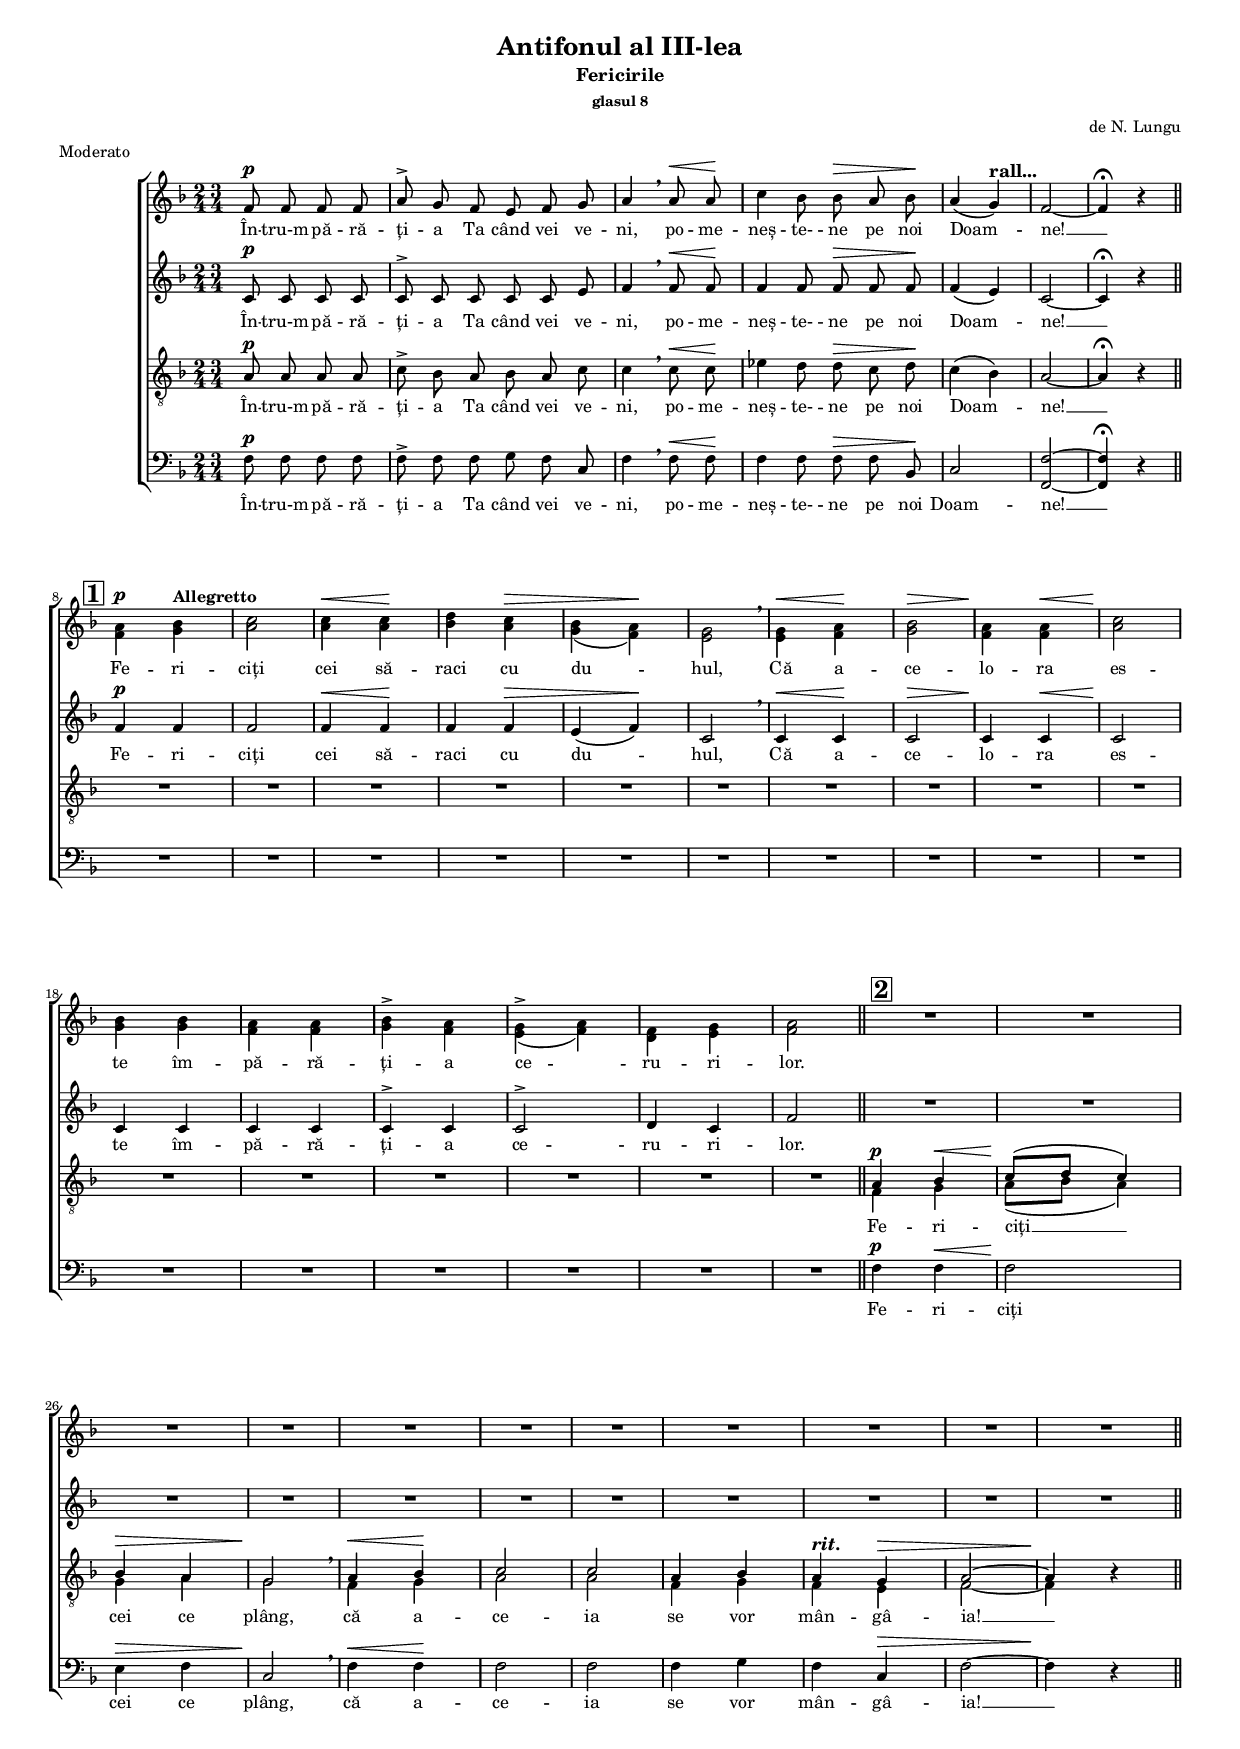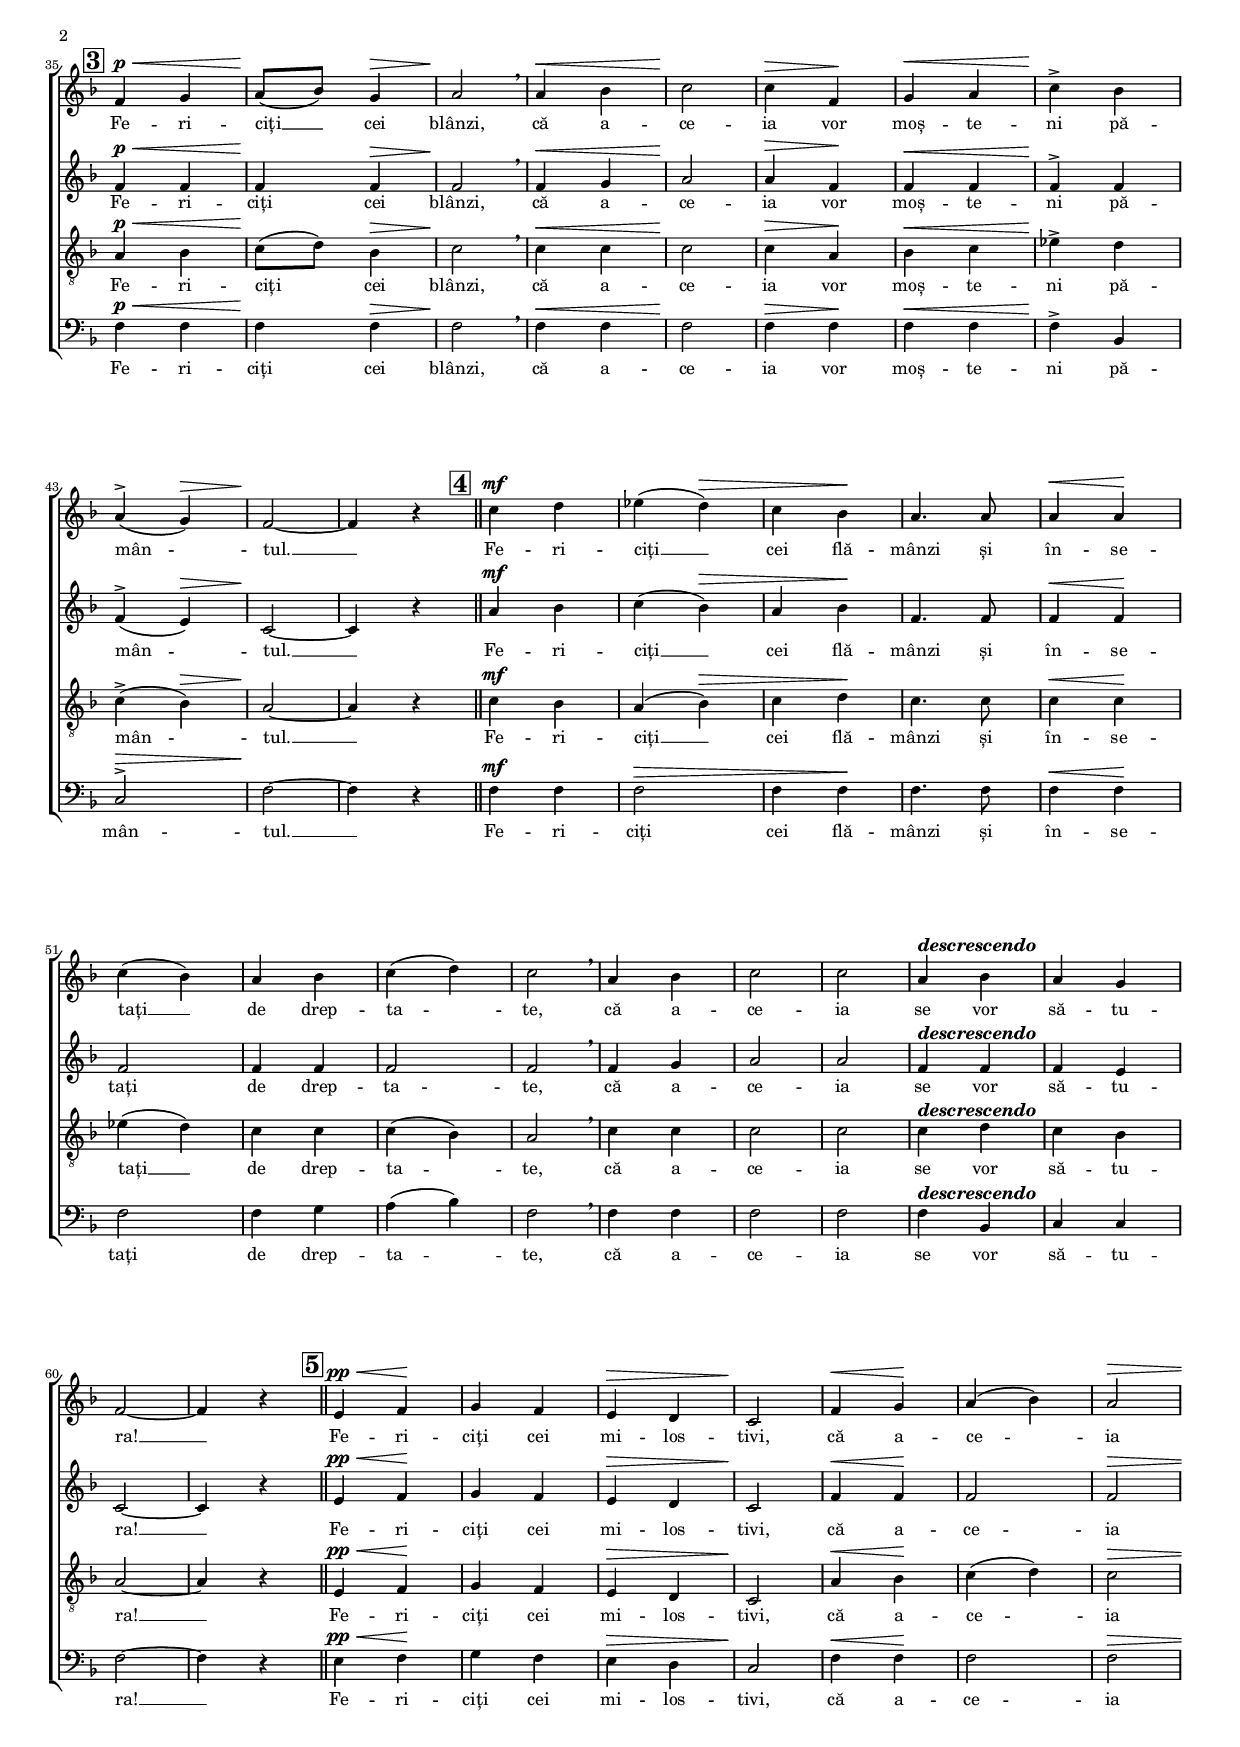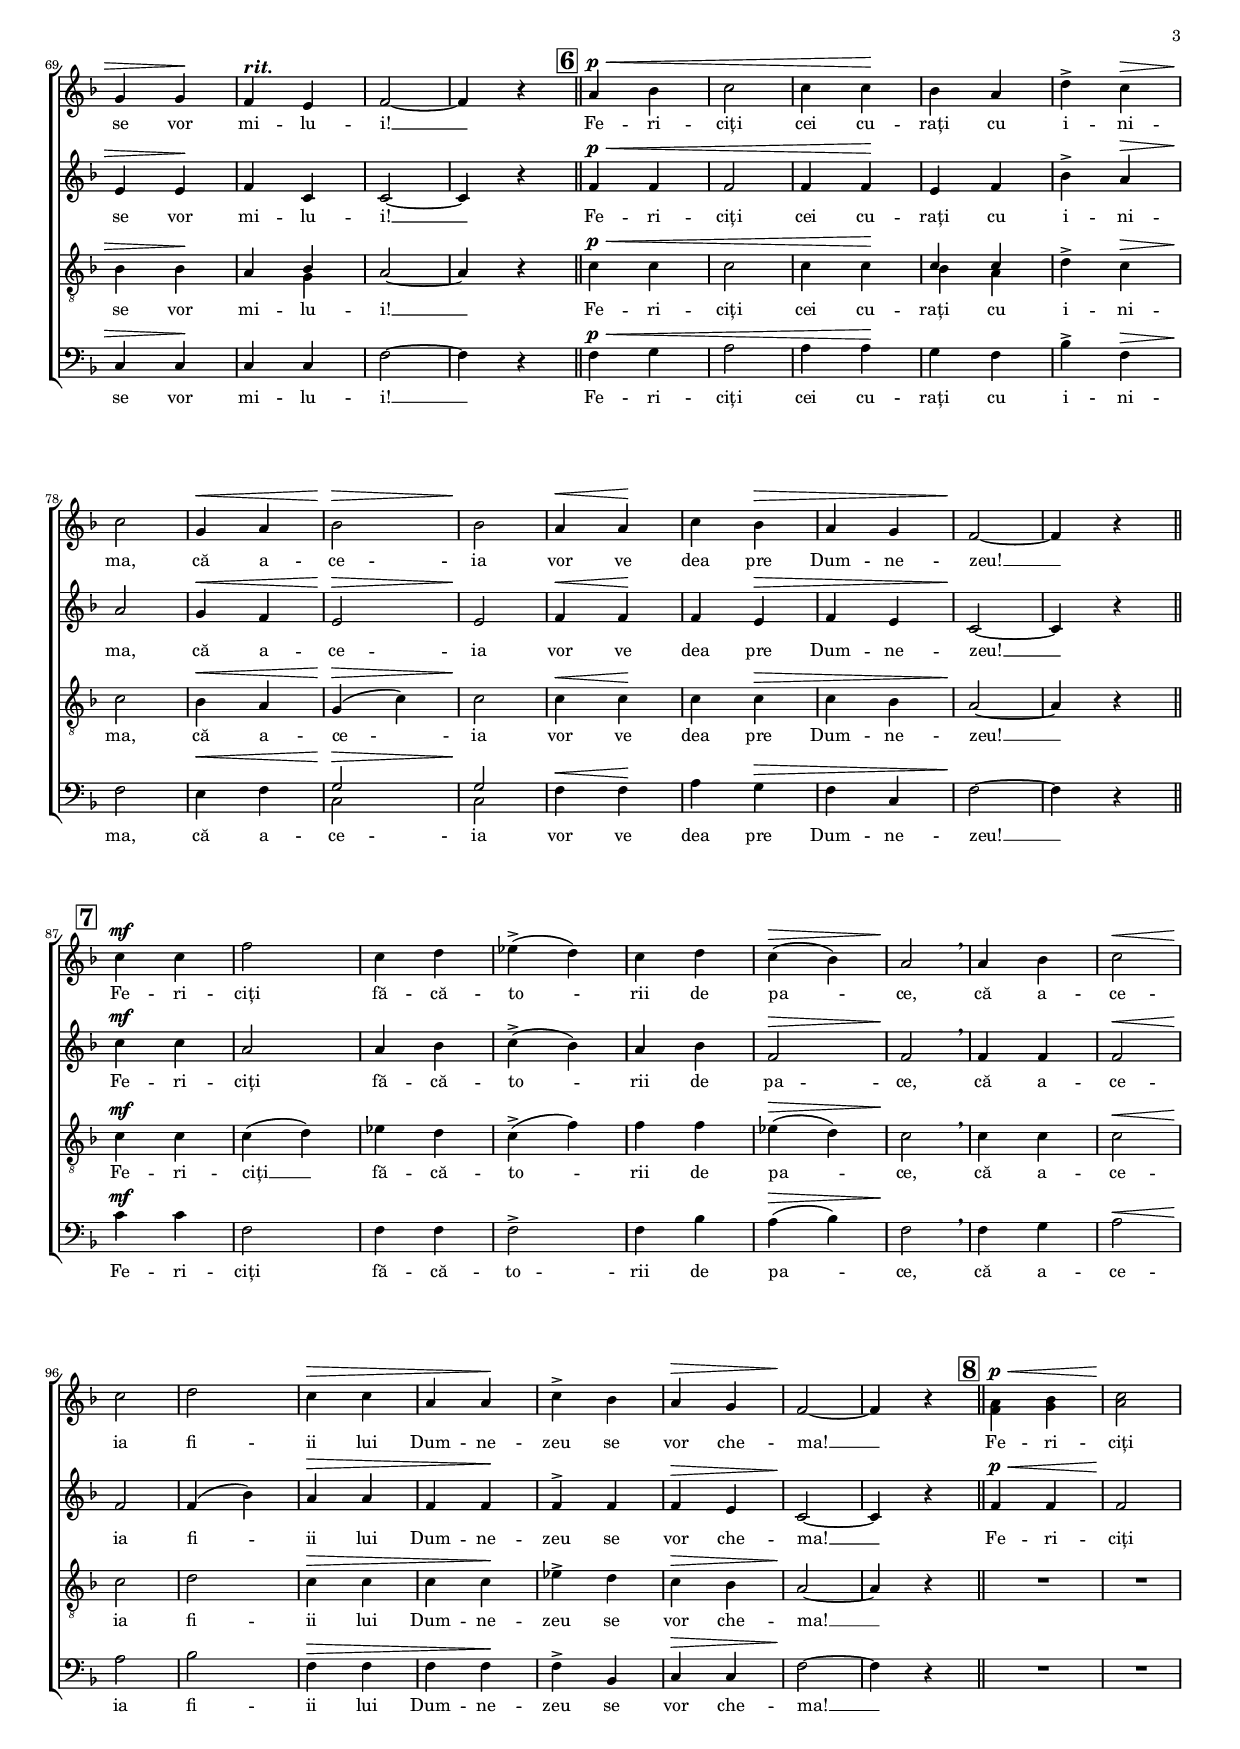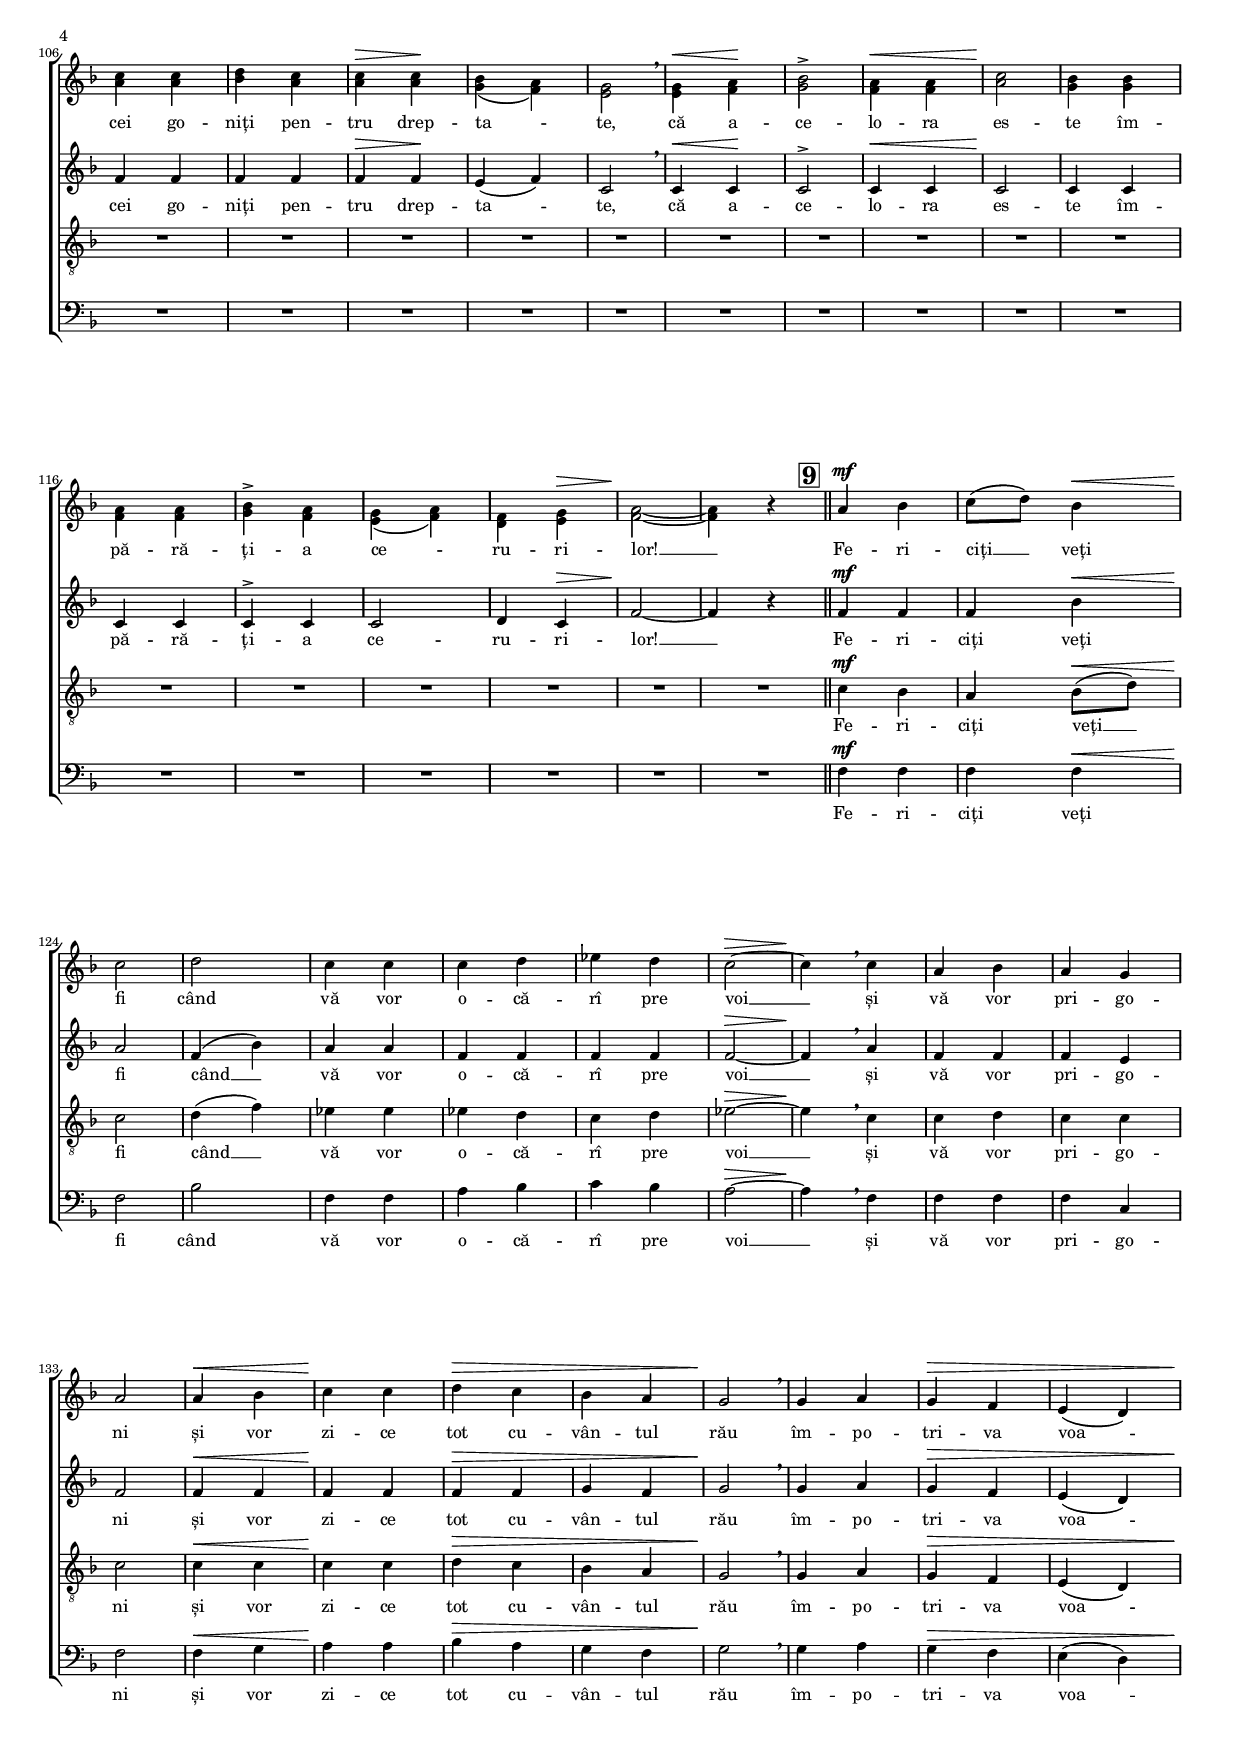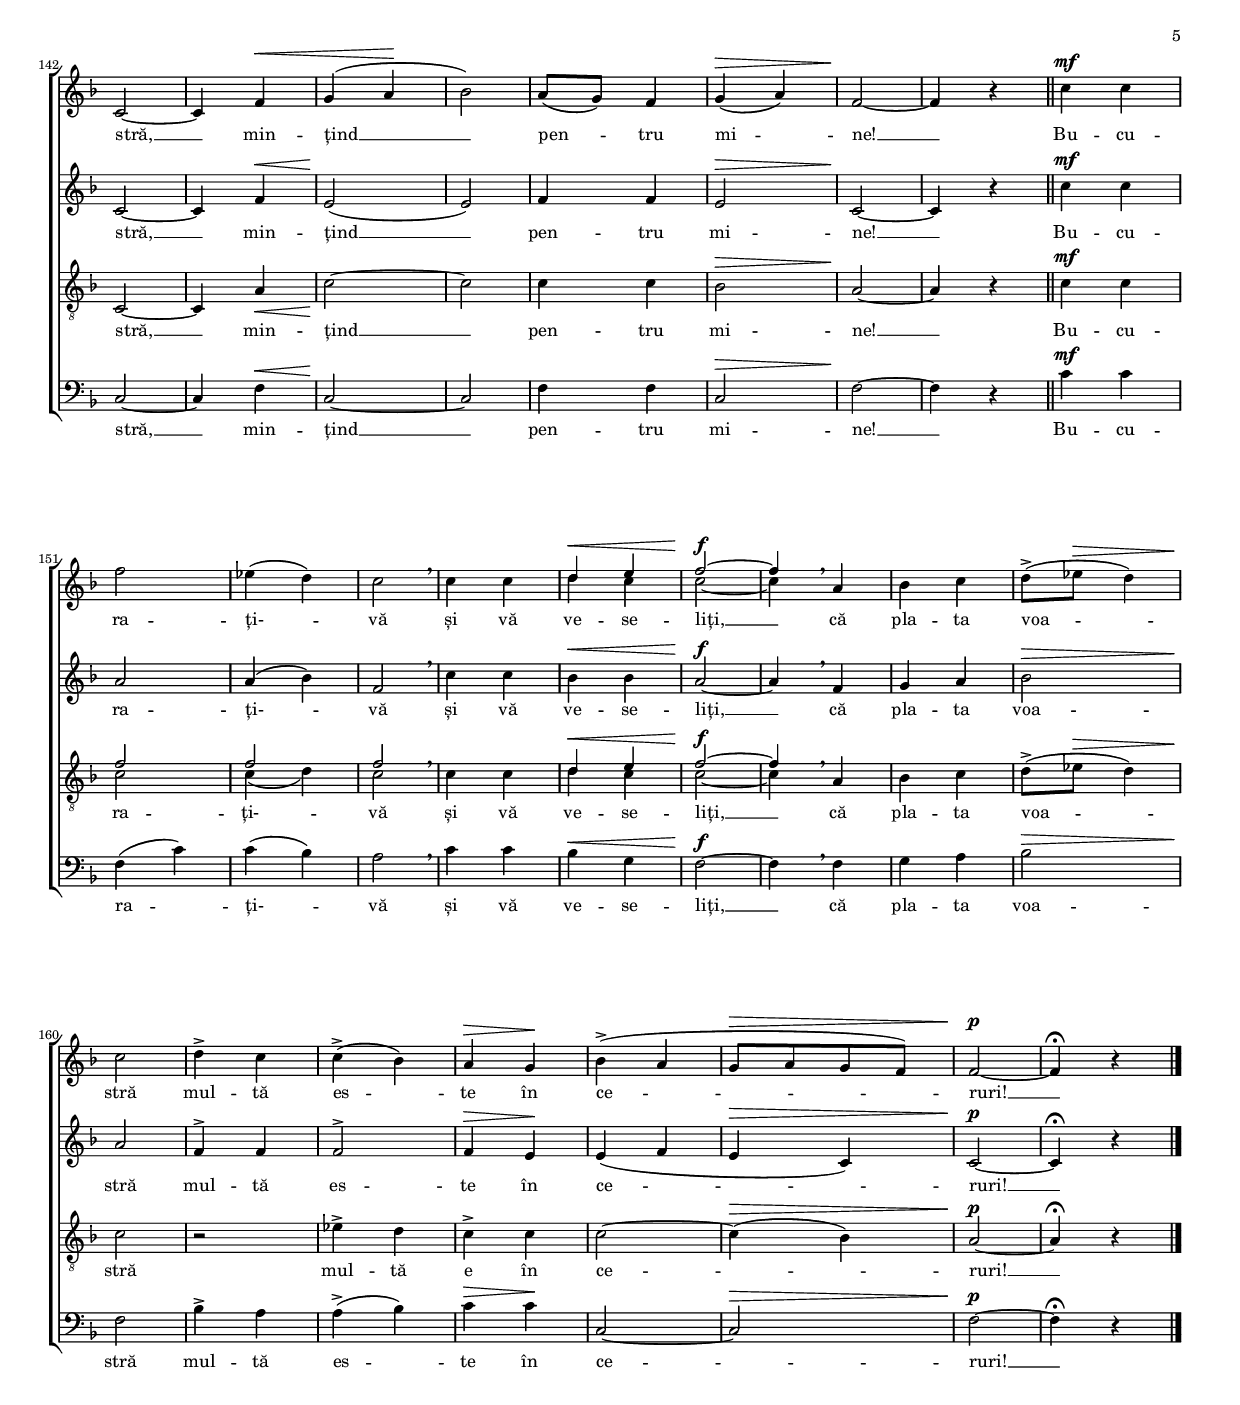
\version "2.19.80"
\include "defines.ly"
midiTempo = 
  \midi {
    \tempo 4 = 156
    }


\include "preamble.ly"

\header {
  title = "Antifonul al III-lea"
  subtitle = "Fericirile"
  subsubtitle = "glasul 8"
  composer = "de N. Lungu"
  meter = "Moderato"
}

mixedTimeSigMarkup = \markup {
  \override #'(baseline-skip . 2) \number {
    \column { "2" "4" }
    \column { "3" "4" }
    \hspace #1.0
  }
}

global = {
  \globalPreamble
  \key f \major
  \override Staff.TimeSignature.stencil = #ly:text-interface::print
  \override Staff.TimeSignature.text = #mixedTimeSigMarkup
}

sopMusic = \relative c' {
  % Întru-mpărăția Ta când vei veni, pomenește-ne pe noi, Doamne
  \time 2/4
  \autoBeamOff
  f8^\p f f f\bar "|"
  \once \override Staff.TimeSignature.stencil = ##f
  \time 3/4
  a^\accent g f e f g \bar "|"
  \once \override Staff.TimeSignature.stencil = ##f
  \time 2/4
  a4 \breathe a8^\< a\! \bar  "|"
  \once \override Staff.TimeSignature.stencil = ##f
  \time 3/4
  c4 bes8 bes^\> a bes\! \bar "|"
  \once \override Staff.TimeSignature.stencil = ##f
  \time 2/4
  a4( g)^\rallMarkup \bar "|"
  f2~ \bar "|"
  f4^\fermata r \bar "||"
  \break
  \autoBeamOn

  % 1. Fericiți cei săraci cu duhul, că acelora este împărăția cerurilor
  \prepareBox
  <<
    {
      \voiceOne
      a4^\p^\markup{\hspace #-4.0 \bold \box 1} bes^\markup { \bold Allegretto }
      c2
      c4^\< c\!
      d c^\>
      bes( a)\!
      g2 \breathe
      g4^\< a\!
      bes2^\>
      a4\! a^\<
      c2\!
      bes4 bes
      a a
      bes^\accent a
      g(^\accent a)
      f g
      \prepareBox 
      a2^\markup{\hspace #12.0 \bold \box 2}
    }
    {
      \voiceTwo
      f4 g
      a2
      a4 a
      bes a
      g( f)
      e2
      e4 f
      g2
      f4 f
      a2
      g4 g
      f f
      g f
      e( f)
      d e
      f2
    }
  >>
  \oneVoice
  \bar "||"

  % 2. Fericiți cei ce plâng, că aceia se vor mângâia
  R2
  R2 * 10
  \bar "||"
  \break

  % 3. Fericiți cei blânzi, că aceia vor moșteni pământul
  \prepareBox
  f4^\p^\markup{\hspace #-4.0 \bold \box 3}^\< g
  a8(\! bes) g4^\>
  a2\! \breathe
  a4^\< bes
  c2\!
  c4^\> f,\!
  g^\< a
  c\!^\accent bes
  a(^\accent g)^\>
  f2~\!
  f4 r
  \bar "||"

  % 4. Fericiți cei flămânzi și însetați de dreptate, că aceia se vor sătura
  \prepareBox
  c'^\mf^\markup{\hspace #-5.0 \bold \box 4} d
  es( d)^\>
  c bes\!
  a4. a8
  a4^\< a\!
  c( bes)
  a bes
  c( d)
  c2 \breathe
  a4 bes
  c2
  c
  a4^\descrescendoMarkup bes
  a g
  f2~
  f4 r
  \bar "||"

  % 5. Fericiți cei milostivi, că aceia se vor milui
  \prepareBox
  e4^\pp^\markup{\hspace #-4.0 \bold \box 5}^\< f\!
  g f
  e^\> d
  c2\!
  f4^\< g\!
  a( bes)
  a2^\>
  g4 g\!
  f^\ritMarkup e
  f2~
  f4 r
  \bar "||"

  % 6. Fericiți cei curați cu inima, că aceia vor vedea pe Dumnezeu
  \prepareBox
  a4^\p^\markup{\hspace #-4.0 \bold \box 6}^\< bes
  c2
  c4 c\!
  bes a
  d^\accent c^\>
  \break
  c2\!
  g4^\< a
  bes2\!^\>
  bes\!
  a4^\< a\!
  c bes^\>
  a g
  f2~\!
  f4 r
  \bar "||"

  % 7. Fericiți făcătorii de pace, că aceia fiii lui Dumnezeu se vor chema
  \prepareBox
  c'4^\mf^\markup{\hspace #-5.0 \bold \box 7} c
  f2
  c4 d
  es(^\accent d)
  c d
  c(^\> bes)
  a2\! \breathe
  a4 bes
  c2^\<
  c\!
  d
  c4^\> c
  a a\!
  c^\accent bes
  a^\> g
  f2~\!
  f4 r
  \bar "||"

  % 8. Fericiți cei goniți pentru dreptate, că acelora este împărăția cerurilor
  \prepareBox
  <<
    {
      \voiceOne
      a4^\p^\markup{\hspace #-4.0 \bold \box 8}^\< bes
      c2\!
      c4 c
      d c
      c^\> c\!
      bes( a)
      g2 \breathe
      g4^\< a\!
      bes2^\accent
      a4^\< a
      c2\!
      bes4 bes
      a a
      bes^\accent a
      g( a)
      f g^\>
      a2~\!
      a4
    }
    {
      \voiceTwo
      f4 g
      a2
      a4 a
      bes a
      a a
      g( f)
      e2
      e4 f
      g2
      f4 f
      a2
      g4 g
      f f
      g f
      e( f)
      d e
      f2~
      f4
    }
  >>
  \oneVoice
  r
  \bar "||"

  % 9. Fericiți veți fi când vă vor ocărî pe voi și vă vor prigoni
  % și vor zice tot cuvântul rău împotriva voastră, mințind pentru mine
  \prepareBox
  a4^\mf^\markup{\hspace #-5.0 \bold \box 9} bes
  c8( d) bes4^\<
  c2\!
  d
  c4 c
  c d
  es d
  c2~^\>
  c4\! \breathe c
  a bes
  a g
  a2
  a4^\< bes
  c\! c
  d^\> c
  bes a
  g2\! \breathe
  g4 a
  g^\> f
  e( d)
  c2~\!
  c4 f^\<
  g( a\!
  bes2)
  a8( g) f4
  g(^\> a)
  f2~\!
  f4 r
  \bar "||"

  % Bucurați-vă și vă veseliți, că plata voastră multă este în ceruri
  c'4^\mf c4
  f2
  es4( d)
  c2 \breathe
  c4 c
  <<
    {
      \voiceOne
      d^\< e
      f2~\!^\f
      f4
    }
    \new Voice = "split" {
      \voiceTwo
      d c
      c2~
      c4
    }
  >>
  \oneVoice
  \breathe a
  bes c
  d8(^\accent es^\> d4)
  c2\!
  d4^\accent c
  c(^\accent bes)
  a^\> g\!
  bes(^\accent a
  g8[^\> a g f])
  f2~\!^\p
  f4^\fermata r
  \bar "|."
}

altoMusic = \relative c' {
  % Întru-mpărăția Ta când vei veni, pomenește-ne pe noi, Doamne
  \time 2/4
  \autoBeamOff
  c8^\p c c c\bar "|"
  \once \override Staff.TimeSignature.stencil = ##f
  \time 3/4
  c^\accent c c c c e \bar "|"
  \once \override Staff.TimeSignature.stencil = ##f
  \time 2/4
  f4 \breathe f8^\< f\! \bar "|"
  \once \override Staff.TimeSignature.stencil = ##f
  \time 3/4
  f4 f8 f^\> f f\! \bar "|"
  \once \override Staff.TimeSignature.stencil = ##f
  \time 2/4
  f4( e) \bar "|"
  c2~ \bar "|"
  c4^\fermata r \bar "||"
  \break
  \autoBeamOn

  % 1. Fericiți cei săraci cu duhul, că acelora este împărăția cerurilor
  f4^\p f
  f2
  f4^\< f\!
  f f^\>
  e( f)\!
  c2 \breathe
  c4^\< c\!
  c2^\>
  c4\! c^\<
  c2\!
  c4 c
  c c
  c^\accent c
  c2^\accent
  d4 c
  f2

  % 2. Fericiți cei ce plâng, că aceia se vor mângâia
  R2 * 11
  
  % 3. Fericiți cei blânzi, că aceia vor moșteni pământul
  f4^\p^\< f
  f\! f^\>
  f2\! \breathe
  f4^\< g
  a2\!
  a4^\> f\!
  f^\< f
  f\!^\accent f
  f(^\accent e)^\>
  c2~\!
  c4 r

  % 4. Fericiți cei flămânzi și însetați de dreptate, că aceia se vor sătura
  a'^\mf bes
  c( bes)^\>
  a bes\!
  f4. f8
  f4^\< f4\!
  f2
  f4 f
  f2
  f \breathe
  f4 g
  a2
  a
  f4^\descrescendoMarkup f
  f e
  c2~
  c4 r

  % 5. Fericiți cei milostivi, că aceia se vor milui
  e^\pp^\< f\!
  g f
  e^\> d
  c2\!
  f4^\< f\!
  f2
  f^\>
  e4 e\!
  f c
  c2~
  c4 r

  % 6. Fericiți cei curați cu inima, că aceia vor vedea pe Dumnezeu
  f^\p^\< f
  f2
  f4 f\!
  e f
  bes^\accent a^\>
  a2\!
  g4^\< f
  e2\!^\>
  e\!
  f4^\< f\!
  f e^\>
  f e
  c2~\!
  c4 r

  % 7. Fericiți făcătorii de pace, că aceia fiii lui Dumnezeu se vor chema
  c'^\mf c
  a2
  a4 bes
  c(^\accent bes)
  a bes
  f2^\>
  f\! \breathe
  f4 f
  f2^\<
  f\!
  f4( bes)
  a^\> a
  f f\!
  f^\accent f
  f^\> e
  c2~\!
  c4 r

  % 8. Fericiți cei goniți pentru dreptate, că acelora este împărăția cerurilor
  f^\p^\< f
  f2\!
  f4 f
  f f
  f^\> f\!
  e( f)
  c2 \breathe
  c4^\< c\!
  c2^\accent
  c4^\< c
  c2\!
  c4 c
  c c
  c^\accent c
  c2
  d4 c^\>
  f2~\!
  f4 r

  % 9. Fericiți veți fi când vă vor ocărî pe voi și vă vor prigoni
  % și vor zice tot cuvântul rău împotriva voastră, mințind pentru mine
  f^\mf f
  f bes^\<
  a2\!
  f4( bes)
  a a
  f f
  f f
  f2~^\>
  f4\! \breathe a
  f f
  f e
  f2
  f4^\< f
  f\! f
  f^\> f
  g f
  g2\! \breathe
  g4 a
  g^\> f
  e( d)
  c2~\!
  c4 f^\<
  e2(\!
  e)
  f4 f
  e2^\>
  c2~\!
  c4 r

  % Bucurați-vă și vă veseliți, că plata voastră multă este în ceruri
  c'^\mf c
  a2
  a4( bes)
  f2 \breathe
  c'4 c
  bes^\< bes
  a2~\!^\f
  a4 \breathe f
  g a
  bes2^\>
  a\!
  f4^\accent f
  f2^\accent
  f4^\> e\!
  e( f
  e^\> c)
  c2~\!^\p
  c4^\fermata r
}

tenorMusic = \relative c' {
  % Întru-mpărăția Ta când vei veni, pomenește-ne pe noi, Doamne
  \time 2/4
  \autoBeamOff
  a8^\p a a a \bar "|"
  \once \override Staff.TimeSignature.stencil = ##f
  \time 3/4
  c^\accent bes a bes a c \bar "|"
  \once \override Staff.TimeSignature.stencil = ##f
  \time 2/4
  c4 \breathe c8^\< c\! \bar "|"
  \once \override Staff.TimeSignature.stencil = ##f
  \time 3/4
  es4 d8 d^\> c d\! \bar "|"
  \once \override Staff.TimeSignature.stencil = ##f
  \time 2/4
  c4( bes) \bar "|"
  a2~ \bar "|"
  a4^\fermata r \bar "||"
  \break
  \autoBeamOn

  % 1. Fericiți cei săraci cu duhul, că acelora este împărăția cerurilor
  R2 * 16

  % 2. Fericiți cei ce plâng, că aceia se vor mângâia
  <<
    {
      \voiceOne
      a4^\p bes^\<
      c8(\! d c4)
      bes^\> a
      g2\! \breathe
      a4^\< bes\!
      c2
      c
      a4 bes
      a^\ritMarkup g^\>
      a2~
      a4\!
    }
    \new Voice = "split" {
      \voiceTwo
      f4 g
      a8( bes a4)
      g a
      g2
      f4 g
      a2
      a
      f4 g
      f e
      f2~
      f4
    }
  >>
  \oneVoice
  r

  % 3. Fericiți cei blânzi, că aceia vor moșteni pământul
  a4^\p^\< bes
  c8(\! d) bes4^\>
  c2\! \breathe
  c4^\< c
  c2\!
  c4^\> a\!
  bes^\< c
  es\!^\accent d
  c(^\accent bes)^\>
  a2~\!
  a4 r

  % 4. Fericiți cei flămânzi și însetați de dreptate, că aceia se vor sătura
  c4^\mf bes
  a( bes)^\>
  c d\!
  c4. c8
  c4^\< c\!
  es( d)
  c c
  c( bes)
  a2 \breathe
  c4 c
  c2
  c
  c4^\descrescendoMarkup d
  c bes
  a2~
  a4 r

  % 5. Fericiți cei milostivi, că aceia se vor milui
  e^\pp^\< f\!
  g f
  e^\> d
  c2\!
  a'4^\< bes\!
  c( d)
  c2^\>
  bes4 bes\!
  a << { \voiceOne bes } \new Voice = "split" { \voiceTwo g } >> \oneVoice
  a2~
  a4 r

  % 6. Fericiți cei curați cu inima, că aceia vor vedea pe Dumnezeu
  c4^\p^\< c
  c2
  c4 c\!
  << { \voiceOne c c } \new Voice = "split" { \voiceTwo bes a } >> \oneVoice
  d^\accent c^\>
  c2\!
  bes4^\< a
  g(\!^\> c)
  c2\!
  c4^\< c\!
  c c^\>
  c bes
  a2~\!
  a4 r

  % 7. Fericiți făcătorii de pace, că aceia fiii lui Dumnezeu se vor chema
  c4^\mf c
  c( d)
  es d
  c(^\accent f)
  f f
  es(^\> d)
  c2\! \breathe
  c4 c
  c2^\<
  c\!
  d
  c4^\> c
  c c\!
  es^\accent d
  c^\> bes
  a2~\!
  a4 r

  % 8. Fericiți cei goniți pentru dreptate, că acelora este împărăția cerurilor
  R2 * 18

  % 9. Fericiți veți fi când vă vor ocărî pe voi și vă vor prigoni
  % și vor zice tot cuvântul rău împotriva voastră, mințind pentru mine
  c4^\mf bes
  a bes8(^\< d)
  c2\!
  d4( f)
  es es
  es d
  c d
  es2~^\>
  es4\! \breathe c
  c d
  c c
  c2
  c4^\< c
  c\! c
  d^\> c
  bes a
  g2\! \breathe
  g4 a
  g^\> f
  e( d)
  c2~\!
  c4 a'\<
  c2~\!
  c
  c4 c
  bes2^\>
  a~\!
  a4 r

  % Bucurați-vă și vă veseliți, că plata voastră multă este în ceruri
  c4^\mf c4
  <<
    {
      \voiceOne
      f2
      f
      f
    }
    \new Voice = "split" {
      \voiceTwo
      c2
      c4( d)
      c2
    }
  >>
  \oneVoice
  \breathe
  c4 c
  <<
    {
      \voiceOne
      d^\< e
      f2~\!^\f
      f4
    }
    \new Voice = "split" {
      \voiceTwo
      d c
      c2~
      c4
    }
  >>
  \oneVoice
  \breathe a4
  bes c
  d8(^\accent es^\> d4)
  c2\!
  r
  es4^\accent d
  c^\accent c
  c2~
  c4(^\> bes)
  a2~\!^\p
  a4^\fermata r
}

bassMusic = \relative c' {
  % Întru-mpărăția Ta când vei veni, pomenește-ne pe noi, Doamne
  \time 2/4
  \autoBeamOff
  f,8^\p f f f \bar "|"
  \once \override Staff.TimeSignature.stencil = ##f
  \time 3/4
  f^\accent f f g f c \bar "|"
  \once \override Staff.TimeSignature.stencil = ##f
  \time 2/4
  f4 \breathe f8^\< f\! \bar "|"
  \once \override Staff.TimeSignature.stencil = ##f
  \time 3/4
  f4 f8 f^\> f bes,\! \bar "|"
  \once \override Staff.TimeSignature.stencil = ##f
  \time 2/4
  c2 \bar "|"
  <f f,>2~ \bar "|"
  <f f,>4^\fermata r \bar "||"
  \break
  \autoBeamOn

  % 1. Fericiți cei săraci cu duhul, că acelora este împărăția cerurilor
  R2 * 16

  % 2. Fericiți cei ce plâng, că aceia se vor mângâia
  f4^\p f^\<
  f2\!
  e4^\> f
  c2\! \breathe
  f4^\< f\!
  f2
  f
  f4 g
  f c^\>
  f2~
  f4\! r

  % 3. Fericiți cei blânzi, că aceia vor moșteni pământul
  f4^\p^\< f
  f\! f^\>
  f2\! \breathe
  f4^\< f
  f2\!
  f4^\> f\!
  f^\< f
  f\!^\accent bes,
  c2^\accent^\>
  f2~\!
  f4 r

  % 4. Fericiți cei flămânzi și însetați de dreptate, că aceia se vor sătura
  f4^\mf f
  f2^\>
  f4 f\!
  f4. f8
  f4^\< f\!
  f2
  f4 g
  a( bes)
  f2 \breathe
  f4 f
  f2
  f
  f4^\descrescendoMarkup bes,
  c c
  f2~
  f4 r

  % 5. Fericiți cei milostivi, că aceia se vor milui
  e^\pp^\< f\!
  g f
  e^\> d
  c2\!
  f4^\< f\!
  f2
  f^\>
  c4 c\!
  c c
  f2~
  f4 r

  % 6. Fericiți cei curați cu inima, că aceia vor vedea pe Dumnezeu
  f^\p^\< g
  a2
  a4 a\!
  g f
  bes^\accent f^\>
  f2\!
  e4^\< f
  <<
    {
      \voiceOne
      g2\!^\>
      g\!
    }
    \new Voice = "split" {
      \voiceTwo
      c,2
      c
    }
  >>
  \oneVoice
  f4^\< f\!
  a g^\>
  f c
  f2~\!
  f4 r
  
  % 7. Fericiți făcătorii de pace, că aceia fiii lui Dumnezeu se vor chema
  c'^\mf c
  f,2
  f4 f
  f2^\accent
  f4 bes
  a(^\> bes)
  f2\! \breathe
  f4 g
  a2^\<
  a\!
  bes
  f4^\> f
  f f\!
  f^\accent bes,
  c^\> c
  f2~\!
  f4 r

  % 8. Fericiți cei goniți pentru dreptate, că acelora este împărăția cerurilor
  R2 * 18

  % 9. Fericiți veți fi când vă vor ocărî pe voi și vă vor prigoni
  % și vor zice tot cuvântul rău împotriva voastră, mințind pentru mine
  f4^\mf f
  f f^\<
  f2\!
  bes
  f4 f
  a bes
  c bes
  a2~^\>
  a4\! \breathe f
  f f
  f c
  f2
  f4^\< g
  a\! a
  bes^\> a
  g f
  g2\! \breathe
  g4 a
  g^\> f
  e( d)
  c2~\!
  c4 f^\<
  c2~\!
  c2
  f4 f
  c2^\>
  f2~\!
  f4 r

  % Bucurați-vă și vă veseliți, că plata voastră multă este în ceruri
  c'^\mf c
  f,( c')
  c( bes)
  a2 \breathe
  c4 c
  bes^\< g
  f2~\!^\f
  f4 \breathe f
  g a
  bes2^\>
  f2\!
  bes4^\accent a
  a(^\accent bes)
  c^\> c\!
  c,2~
  c2^\>
  f2~\!^\p
  f4^\fermata r
}

sopWords = \lyricmode {
  În -- tru-m -- pă -- ră -- ți -- a Ta când vei ve -- ni,
  po -- me -- neș -- te- -- ne pe noi Doam -- ne! __

  Fe -- ri -- ciți cei să -- raci cu du -- hul,
  Că a -- ce -- lo -- ra es -- te îm -- pă -- ră -- ți -- a
  ce -- ru -- ri -- lor.

  % Fe -- ri -- ciți __ cei ce plâng, __ că a -- ce -- ia se vor
  % mân -- gâ -- ia! __

  Fe -- ri -- ciți __ cei blânzi, că a -- ce -- ia vor moș -- te -- ni
  pă -- mân -- tul. __

  Fe -- ri -- ciți __ cei flă -- mânzi și în -- se -- tați __ de
  drep -- ta -- te, că a -- ce -- ia se vor să -- tu -- ra! __

  Fe -- ri -- ciți cei mi -- los -- tivi, că a -- ce -- ia se vor
  mi -- lu -- i! __

  Fe -- ri -- ciți cei cu -- rați cu i -- ni -- ma, că a -- ce -- ia
  vor ve dea pre Dum -- ne -- zeu! __

  Fe -- ri -- ciți fă -- că -- to -- rii de pa -- ce, că a -- ce -- ia
  fi -- ii lui Dum -- ne -- zeu se vor che -- ma! __

  Fe -- ri -- ciți cei go -- niți pen -- tru drep -- ta -- te,
  că a -- ce -- lo -- ra es -- te îm -- pă -- ră -- ți -- a
  ce -- ru -- ri -- lor! __

  Fe -- ri -- ciți __ veți fi când vă vor o -- că -- rî pre voi __
  și vă vor pri -- go -- ni și vor zi -- ce tot cu -- vân -- tul rău
  îm -- po -- tri -- va voa -- stră, __ min -- țind __ pen -- tru mi -- ne! __

  Bu -- cu -- ra -- ți- -- vă și vă ve -- se -- liți, __ că pla -- ta
  voa -- stră mul -- tă es -- te în ce -- ruri! __
}

altoWords = \lyricmode {
  În -- tru-m -- pă -- ră -- ți -- a Ta când vei ve -- ni,
  po -- me -- neș -- te- -- ne pe noi Doam -- ne! __

  Fe -- ri -- ciți cei să -- raci cu du -- hul,
  Că a -- ce -- lo -- ra es -- te îm -- pă -- ră -- ți -- a
  ce -- ru -- ri -- lor.

  % Fe -- ri -- ciți __ cei ce plâng, că a -- ce -- ia se vor
  % mân -- gâ -- ia! __

  Fe -- ri -- ciți cei blânzi, că a -- ce -- ia vor moș -- te -- ni
  pă -- mân -- tul. __

  Fe -- ri -- ciți __ cei flă -- mânzi și în -- se -- tați de
  drep -- ta -- te, că a -- ce -- ia se vor să -- tu -- ra! __

  Fe -- ri -- ciți cei mi -- los -- tivi, că a -- ce -- ia se vor
  mi -- lu -- i! __

  Fe -- ri -- ciți cei cu -- rați cu i -- ni -- ma, că a -- ce -- ia
  vor ve dea pre Dum -- ne -- zeu! __

  Fe -- ri -- ciți fă -- că -- to -- rii de pa -- ce, că a -- ce -- ia
  fi -- ii lui Dum -- ne -- zeu se vor che -- ma! __

  Fe -- ri -- ciți cei go -- niți pen -- tru drep -- ta -- te,
  că a -- ce -- lo -- ra es -- te îm -- pă -- ră -- ți -- a
  ce -- ru -- ri -- lor! __

  Fe -- ri -- ciți veți fi când __ vă vor o -- că -- rî pre voi __
  și vă vor pri -- go -- ni și vor zi -- ce tot cu -- vân -- tul rău
  îm -- po -- tri -- va voa -- stră, __ min -- țind __ pen -- tru mi -- ne! __

  Bu -- cu -- ra -- ți- -- vă și vă ve -- se -- liți, __ că pla -- ta
  voa -- stră mul -- tă es -- te în ce -- ruri! __
}

tenorWords = \lyricmode {
  În -- tru-m -- pă -- ră -- ți -- a Ta când vei ve -- ni,
  po -- me -- neș -- te- -- ne pe noi Doam -- ne! __

  % Fe -- ri -- ciți cei să -- raci cu du -- hul,
  % Că a -- ce -- lo -- ra es -- te îm -- pă -- ră -- ți -- a
  % ce -- ru -- ri -- lor.

  Fe -- ri -- ciți __ cei ce plâng, că a -- ce -- ia se vor
  mân -- gâ -- ia! __

  Fe -- ri -- ciți__ cei blânzi, că a -- ce -- ia vor moș -- te -- ni
  pă -- mân -- tul. __

  Fe -- ri -- ciți __ cei flă -- mânzi și în -- se -- tați __ de
  drep -- ta -- te, că a -- ce -- ia se vor să -- tu -- ra! __

  Fe -- ri -- ciți cei mi -- los -- tivi, că a -- ce -- ia se vor
  mi -- lu -- i! __

  Fe -- ri -- ciți cei cu -- rați cu i -- ni -- ma, că a -- ce -- ia
  vor ve dea pre Dum -- ne -- zeu! __

  Fe -- ri -- ciți __ fă -- că -- to -- rii de pa -- ce, că a -- ce -- ia
  fi -- ii lui Dum -- ne -- zeu se vor che -- ma! __

  % Fe -- ri -- ciți cei go -- niți pen -- tru drep -- ta -- te,
  % că a -- ce -- lo -- ra es -- te îm -- pă -- ră -- ți -- a
  % ce -- ru -- ri -- lor! __

  Fe -- ri -- ciți veți __ fi când __ vă vor o -- că -- rî pre voi __
  și vă vor pri -- go -- ni și vor zi -- ce tot cu -- vân -- tul rău
  îm -- po -- tri -- va voa -- stră, __ min -- țind __ pen -- tru mi -- ne! __

  Bu -- cu -- ra -- ți- -- vă și vă ve -- se -- liți, __ că pla -- ta
  voa -- stră mul -- tă e în ce -- ruri! __
}

bassWords = \lyricmode {
  În -- tru-m -- pă -- ră -- ți -- a Ta când vei ve -- ni,
  po -- me -- neș -- te- -- ne pe noi Doam -- ne! __

  % Fe -- ri -- ciți cei să -- raci cu du -- hul,
  % Că a -- ce -- lo -- ra es -- te îm -- pă -- ră -- ți -- a
  % ce -- ru -- ri -- lor.

  Fe -- ri -- ciți cei ce plâng, că a -- ce -- ia se vor
  mân -- gâ -- ia! __

  Fe -- ri -- ciți cei blânzi, că a -- ce -- ia vor moș -- te -- ni
  pă -- mân -- tul. __

  Fe -- ri -- ciți cei flă -- mânzi și în -- se -- tați de
  drep -- ta -- te, că a -- ce -- ia se vor să -- tu -- ra! __

  Fe -- ri -- ciți cei mi -- los -- tivi, că a -- ce -- ia se vor
  mi -- lu -- i! __

  Fe -- ri -- ciți cei cu -- rați cu i -- ni -- ma, că a -- ce -- ia
  vor ve dea pre Dum -- ne -- zeu! __

  Fe -- ri -- ciți fă -- că -- to -- rii de pa -- ce, că a -- ce -- ia
  fi -- ii lui Dum -- ne -- zeu se vor che -- ma! __

  % Fe -- ri -- ciți cei go -- niți pen -- tru drep -- ta -- te,
  % că a -- ce -- lo -- ra es -- te îm -- pă -- ră -- ți -- a
  % ce -- ru -- ri -- lor! __

  Fe -- ri -- ciți veți fi când vă vor o -- că -- rî pre voi __
  și vă vor pri -- go -- ni și vor zi -- ce tot cu -- vân -- tul rău
  îm -- po -- tri -- va voa -- stră, __ min -- țind __ pen -- tru mi -- ne! __

  Bu -- cu -- ra -- ți- -- vă și vă ve -- se -- liți, __ că pla -- ta
  voa -- stră mul -- tă es -- te în ce -- ruri! __
}

\include "four-staves.ly"
